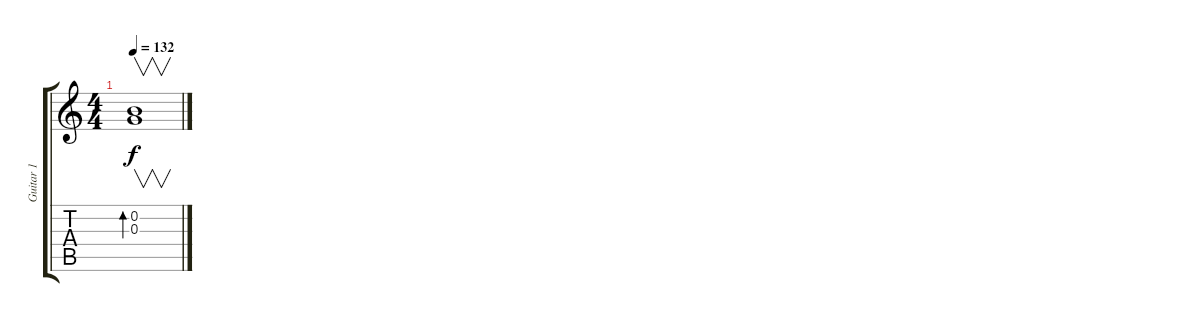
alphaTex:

\track ("Guitar 1" "Guitar 1") {instrument overdrivenguitar}
\staff {score tabs}
\tuning (E4 B3 G3 D3 A2 E2) {hide}
\ts (4 4)
\tempo 132
\clef g2
\ks c
(0.2 0.3).1{v bd 240 dy f volume 0}
